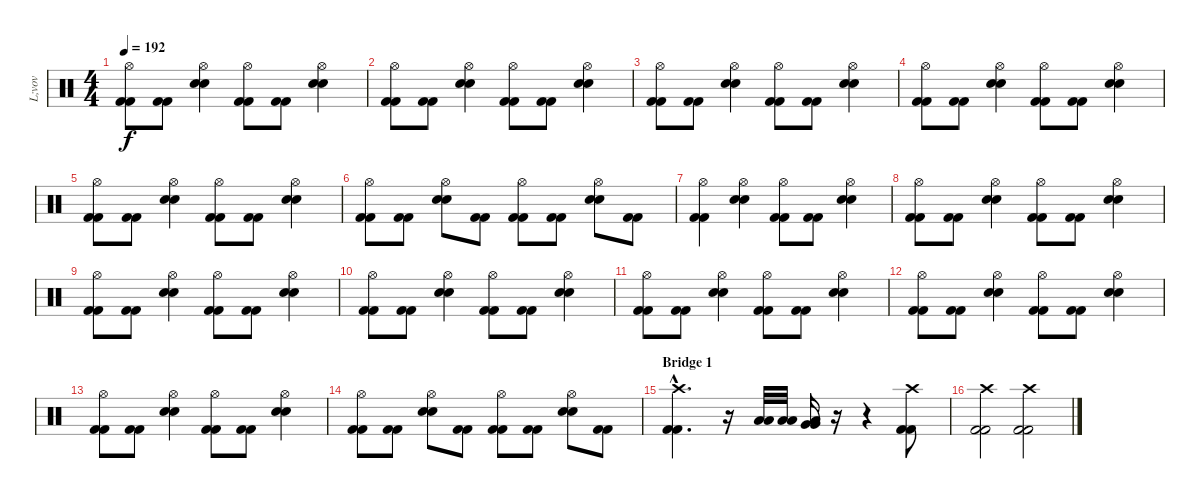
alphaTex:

\track ("L;vov" "L;vov") {instrument percussion}
\staff {score}
\articulation defaults
\ts (4 4)
\tempo 192
\clef neutral
\ks c
("Hi-Hat (open)" "Kick (hit) 2" "Kick (hit) 2").8{dy f} ("Kick (hit) 2" "Kick (hit) 2").8 ("Hi-Hat (open)" "Electric Snare (hit)" "Electric Snare (hit)").4 ("Hi-Hat (open)" "Kick (hit) 2" "Kick (hit) 2").8 ("Kick (hit) 2" "Kick (hit) 2").8 ("Hi-Hat (open)" "Electric Snare (hit)" "Electric Snare (hit)").4 |
("Hi-Hat (open)" "Kick (hit) 2" "Kick (hit) 2").8 ("Kick (hit) 2" "Kick (hit) 2").8 ("Hi-Hat (open)" "Electric Snare (hit)" "Electric Snare (hit)").4 ("Hi-Hat (open)" "Kick (hit) 2" "Kick (hit) 2").8 ("Kick (hit) 2" "Kick (hit) 2").8 ("Hi-Hat (open)" "Electric Snare (hit)" "Electric Snare (hit)").4 |
("Hi-Hat (open)" "Kick (hit) 2" "Kick (hit) 2").8 ("Kick (hit) 2" "Kick (hit) 2").8 ("Hi-Hat (open)" "Electric Snare (hit)" "Electric Snare (hit)").4 ("Hi-Hat (open)" "Kick (hit) 2" "Kick (hit) 2").8 ("Kick (hit) 2" "Kick (hit) 2").8 ("Hi-Hat (open)" "Electric Snare (hit)" "Electric Snare (hit)").4 |
("Hi-Hat (open)" "Kick (hit) 2" "Kick (hit) 2").8 ("Kick (hit) 2" "Kick (hit) 2").8 ("Hi-Hat (open)" "Electric Snare (hit)" "Electric Snare (hit)").4 ("Hi-Hat (open)" "Kick (hit) 2" "Kick (hit) 2").8 ("Kick (hit) 2" "Kick (hit) 2").8 ("Hi-Hat (open)" "Electric Snare (hit)" "Electric Snare (hit)").4 |
("Hi-Hat (open)" "Kick (hit) 2" "Kick (hit) 2").8 ("Kick (hit) 2" "Kick (hit) 2").8 ("Hi-Hat (open)" "Electric Snare (hit)" "Electric Snare (hit)").4 ("Hi-Hat (open)" "Kick (hit) 2" "Kick (hit) 2").8 ("Kick (hit) 2" "Kick (hit) 2").8 ("Hi-Hat (open)" "Electric Snare (hit)" "Electric Snare (hit)").4 |
("Hi-Hat (open)" "Kick (hit) 2" "Kick (hit) 2").8 ("Kick (hit) 2" "Kick (hit) 2").8 ("Hi-Hat (open)" "Electric Snare (hit)" "Electric Snare (hit)").8 ("Kick (hit) 2" "Kick (hit) 2").8 ("Hi-Hat (open)" "Kick (hit) 2" "Kick (hit) 2").8 ("Kick (hit) 2" "Kick (hit) 2").8 ("Hi-Hat (open)" "Electric Snare (hit)" "Electric Snare (hit)").8 ("Kick (hit) 2" "Kick (hit) 2").8 |
("Hi-Hat (open)" "Kick (hit) 2" "Kick (hit) 2").4 ("Hi-Hat (open)" "Electric Snare (hit)" "Electric Snare (hit)").4 ("Hi-Hat (open)" "Kick (hit) 2" "Kick (hit) 2").8 ("Kick (hit) 2" "Kick (hit) 2").8 ("Hi-Hat (open)" "Electric Snare (hit)" "Electric Snare (hit)").4 |
("Hi-Hat (open)" "Kick (hit) 2" "Kick (hit) 2").8 ("Kick (hit) 2" "Kick (hit) 2").8 ("Hi-Hat (open)" "Electric Snare (hit)" "Electric Snare (hit)").4 ("Hi-Hat (open)" "Kick (hit) 2" "Kick (hit) 2").8 ("Kick (hit) 2" "Kick (hit) 2").8 ("Hi-Hat (open)" "Electric Snare (hit)" "Electric Snare (hit)").4 |
("Hi-Hat (open)" "Kick (hit) 2" "Kick (hit) 2").8 ("Kick (hit) 2" "Kick (hit) 2").8 ("Hi-Hat (open)" "Electric Snare (hit)" "Electric Snare (hit)").4 ("Hi-Hat (open)" "Kick (hit) 2" "Kick (hit) 2").8 ("Kick (hit) 2" "Kick (hit) 2").8 ("Hi-Hat (open)" "Electric Snare (hit)" "Electric Snare (hit)").4 |
("Hi-Hat (open)" "Kick (hit) 2" "Kick (hit) 2").8 ("Kick (hit) 2" "Kick (hit) 2").8 ("Hi-Hat (open)" "Electric Snare (hit)" "Electric Snare (hit)").4 ("Hi-Hat (open)" "Kick (hit) 2" "Kick (hit) 2").8 ("Kick (hit) 2" "Kick (hit) 2").8 ("Hi-Hat (open)" "Electric Snare (hit)" "Electric Snare (hit)").4 |
("Hi-Hat (open)" "Kick (hit) 2" "Kick (hit) 2").8 ("Kick (hit) 2" "Kick (hit) 2").8 ("Hi-Hat (open)" "Electric Snare (hit)" "Electric Snare (hit)").4 ("Hi-Hat (open)" "Kick (hit) 2" "Kick (hit) 2").8 ("Kick (hit) 2" "Kick (hit) 2").8 ("Hi-Hat (open)" "Electric Snare (hit)" "Electric Snare (hit)").4 |
("Hi-Hat (open)" "Kick (hit) 2" "Kick (hit) 2").8 ("Kick (hit) 2" "Kick (hit) 2").8 ("Hi-Hat (open)" "Electric Snare (hit)" "Electric Snare (hit)").4 ("Hi-Hat (open)" "Kick (hit) 2" "Kick (hit) 2").8 ("Kick (hit) 2" "Kick (hit) 2").8 ("Hi-Hat (open)" "Electric Snare (hit)" "Electric Snare (hit)").4 |
("Hi-Hat (open)" "Kick (hit) 2" "Kick (hit) 2").8 ("Kick (hit) 2" "Kick (hit) 2").8 ("Hi-Hat (open)" "Electric Snare (hit)" "Electric Snare (hit)").4 ("Hi-Hat (open)" "Kick (hit) 2" "Kick (hit) 2").8 ("Kick (hit) 2" "Kick (hit) 2").8 ("Hi-Hat (open)" "Electric Snare (hit)" "Electric Snare (hit)").4 |
("Hi-Hat (open)" "Kick (hit) 2" "Kick (hit) 2").8 ("Kick (hit) 2" "Kick (hit) 2").8 ("Hi-Hat (open)" "Electric Snare (hit)" "Electric Snare (hit)").8 ("Kick (hit) 2" "Kick (hit) 2").8 ("Hi-Hat (open)" "Kick (hit) 2" "Kick (hit) 2").8 ("Kick (hit) 2" "Kick (hit) 2").8 ("Hi-Hat (open)" "Electric Snare (hit)" "Electric Snare (hit)").8 ("Kick (hit) 2" "Kick (hit) 2").8 |
\section ("" "Bridge 1")
("Crash high (hit)"{hac} "Kick (hit) 2"{hac} "Kick (hit) 2"{hac}).4{d} r.16 ("Low Tom (hit)" "Low Tom (hit)").32 ("Low Tom (hit)" "Low Tom (hit)").32 ("Low Tom (hit)" "Very Low Tom (hit)" "Very Low Tom (hit)").16 r.16 r.4 ("Crash high (hit)" "Kick (hit) 2" "Kick (hit) 2").8 |
("Crash high (hit)" "Kick (hit) 2" "Kick (hit) 2").2 ("Crash high (hit)" "Kick (hit) 2" "Kick (hit) 2").2
